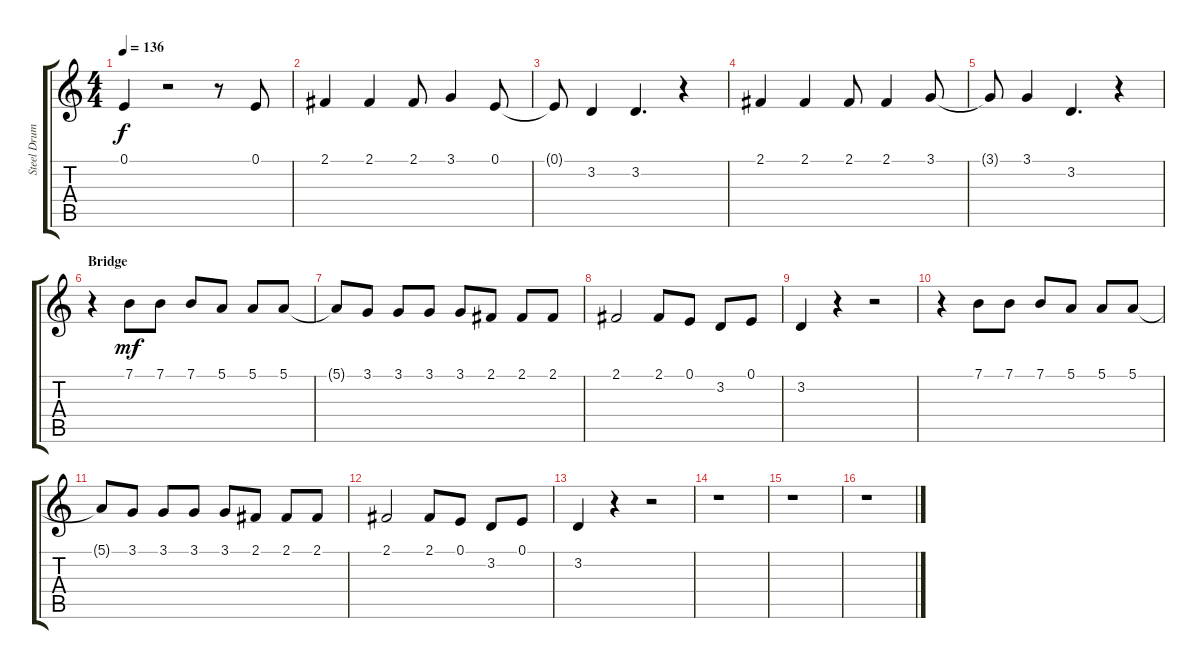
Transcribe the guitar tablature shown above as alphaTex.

\track ("Steel Drums" "Steel Drum") {instrument steeldrums}
\staff {score tabs}
\tuning (E4 B3 G3 D3 A2 E2) {hide}
\ts (4 4)
\tempo 136
\clef g2
\ks c
0.1{t}.4{dy f} r.2 r.8 0.1.8 |
2.1.4 2.1.4 2.1.8 3.1.4 0.1.8 |
0.1{t}.8 3.2.4 3.2.4{d} r.4 |
2.1.4 2.1.4 2.1.8 2.1.4 3.1.8 |
3.1{t}.8 3.1.4 3.2.4{d} r.4 |
\section ("" "Bridge")
r.4 7.1.8{dy mf} 7.1.8 7.1.8 5.1.8 5.1.8 5.1.8 |
5.1{t}.8 3.1.8 3.1.8 3.1.8 3.1.8 2.1.8 2.1.8 2.1.8 |
2.1.2 2.1.8 0.1.8 3.2.8 0.1.8 |
3.2.4 r.4 r.2 |
r.4 7.1.8 7.1.8 7.1.8 5.1.8 5.1.8 5.1.8 |
5.1{t}.8 3.1.8 3.1.8 3.1.8 3.1.8 2.1.8 2.1.8 2.1.8 |
2.1.2 2.1.8 0.1.8 3.2.8 0.1.8 |
3.2.4 r.4 r.2 |
r.1 |
r.1 |
r.1
